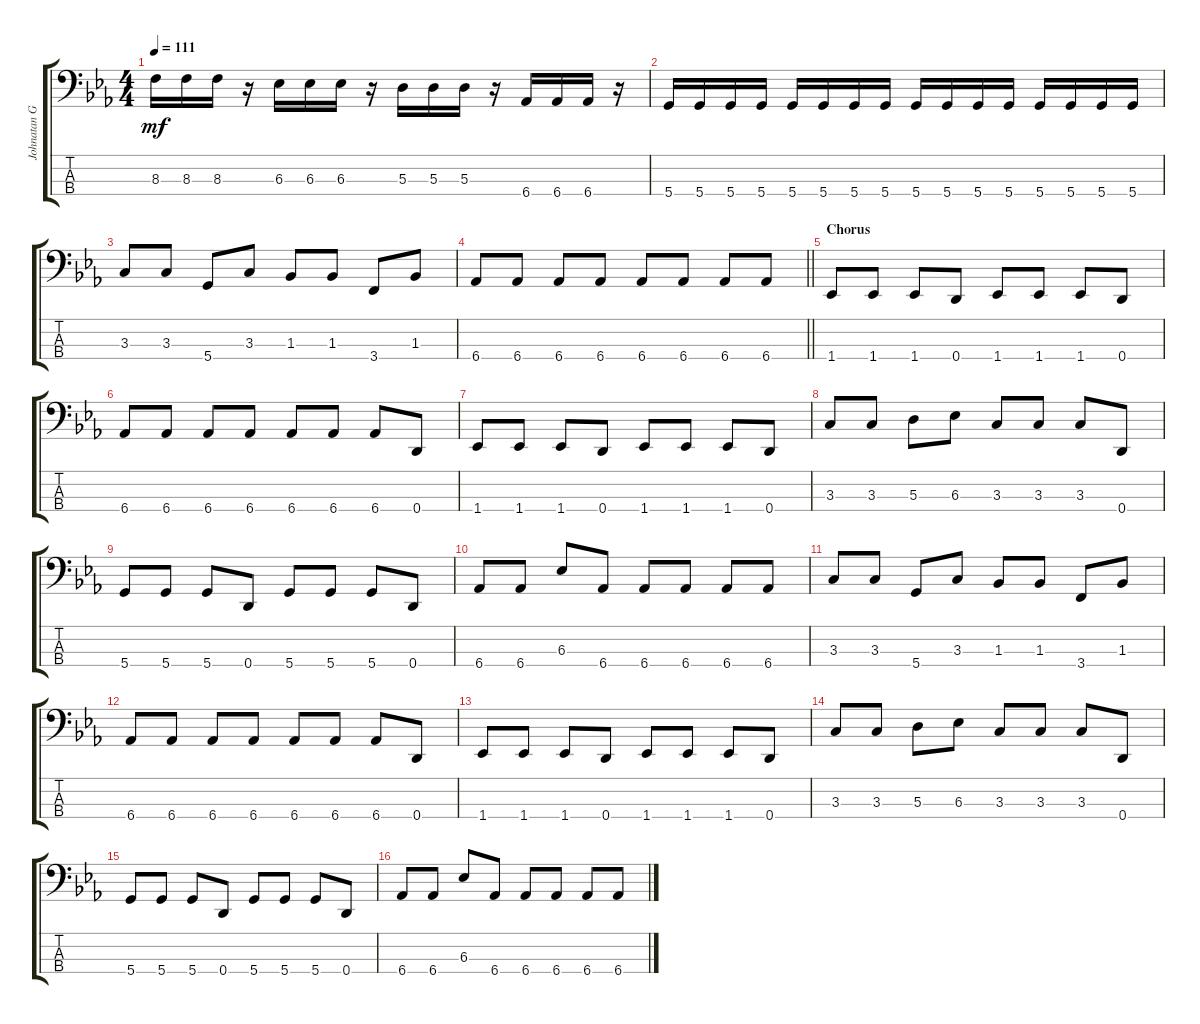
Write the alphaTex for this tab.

\track ("Johnatan Gallant (Bass)" "Johnatan G") {instrument electricbassfinger}
\staff {score tabs}
\tuning (G2 D2 A1 D1) {hide}
\ts (4 4)
\tempo 111
\clef f4
\ks cminor
8.3.16{dy mf} 8.3.16 8.3.16 r.16 6.3.16 6.3.16 6.3.16 r.16 5.3.16 5.3.16 5.3.16 r.16 6.4.16 6.4.16 6.4.16 r.16 |
5.4.16 5.4.16 5.4.16 5.4.16 5.4.16 5.4.16 5.4.16 5.4.16 5.4.16 5.4.16 5.4.16 5.4.16 5.4.16 5.4.16 5.4.16 5.4.16 |
3.3.8 3.3.8 5.4.8 3.3.8 1.3.8 1.3.8 3.4.8 1.3.8 |
\barLineRight lightlight
6.4.8 6.4.8 6.4.8 6.4.8 6.4.8 6.4.8 6.4.8 6.4.8 |
\section ("" "Chorus ")
1.4.8 1.4.8 1.4.8 0.4.8 1.4.8 1.4.8 1.4.8 0.4.8 |
6.4.8 6.4.8 6.4.8 6.4.8 6.4.8 6.4.8 6.4.8 0.4.8 |
1.4.8 1.4.8 1.4.8 0.4.8 1.4.8 1.4.8 1.4.8 0.4.8 |
3.3.8 3.3.8 5.3.8 6.3.8 3.3.8 3.3.8 3.3.8 0.4.8 |
5.4.8 5.4.8 5.4.8 0.4.8 5.4.8 5.4.8 5.4.8 0.4.8 |
6.4.8 6.4.8 6.3.8 6.4.8 6.4.8 6.4.8 6.4.8 6.4.8 |
3.3.8 3.3.8 5.4.8 3.3.8 1.3.8 1.3.8 3.4.8 1.3.8 |
6.4.8 6.4.8 6.4.8 6.4.8 6.4.8 6.4.8 6.4.8 0.4.8 |
1.4.8 1.4.8 1.4.8 0.4.8 1.4.8 1.4.8 1.4.8 0.4.8 |
3.3.8 3.3.8 5.3.8 6.3.8 3.3.8 3.3.8 3.3.8 0.4.8 |
5.4.8 5.4.8 5.4.8 0.4.8 5.4.8 5.4.8 5.4.8 0.4.8 |
6.4.8 6.4.8 6.3.8 6.4.8 6.4.8 6.4.8 6.4.8 6.4.8
